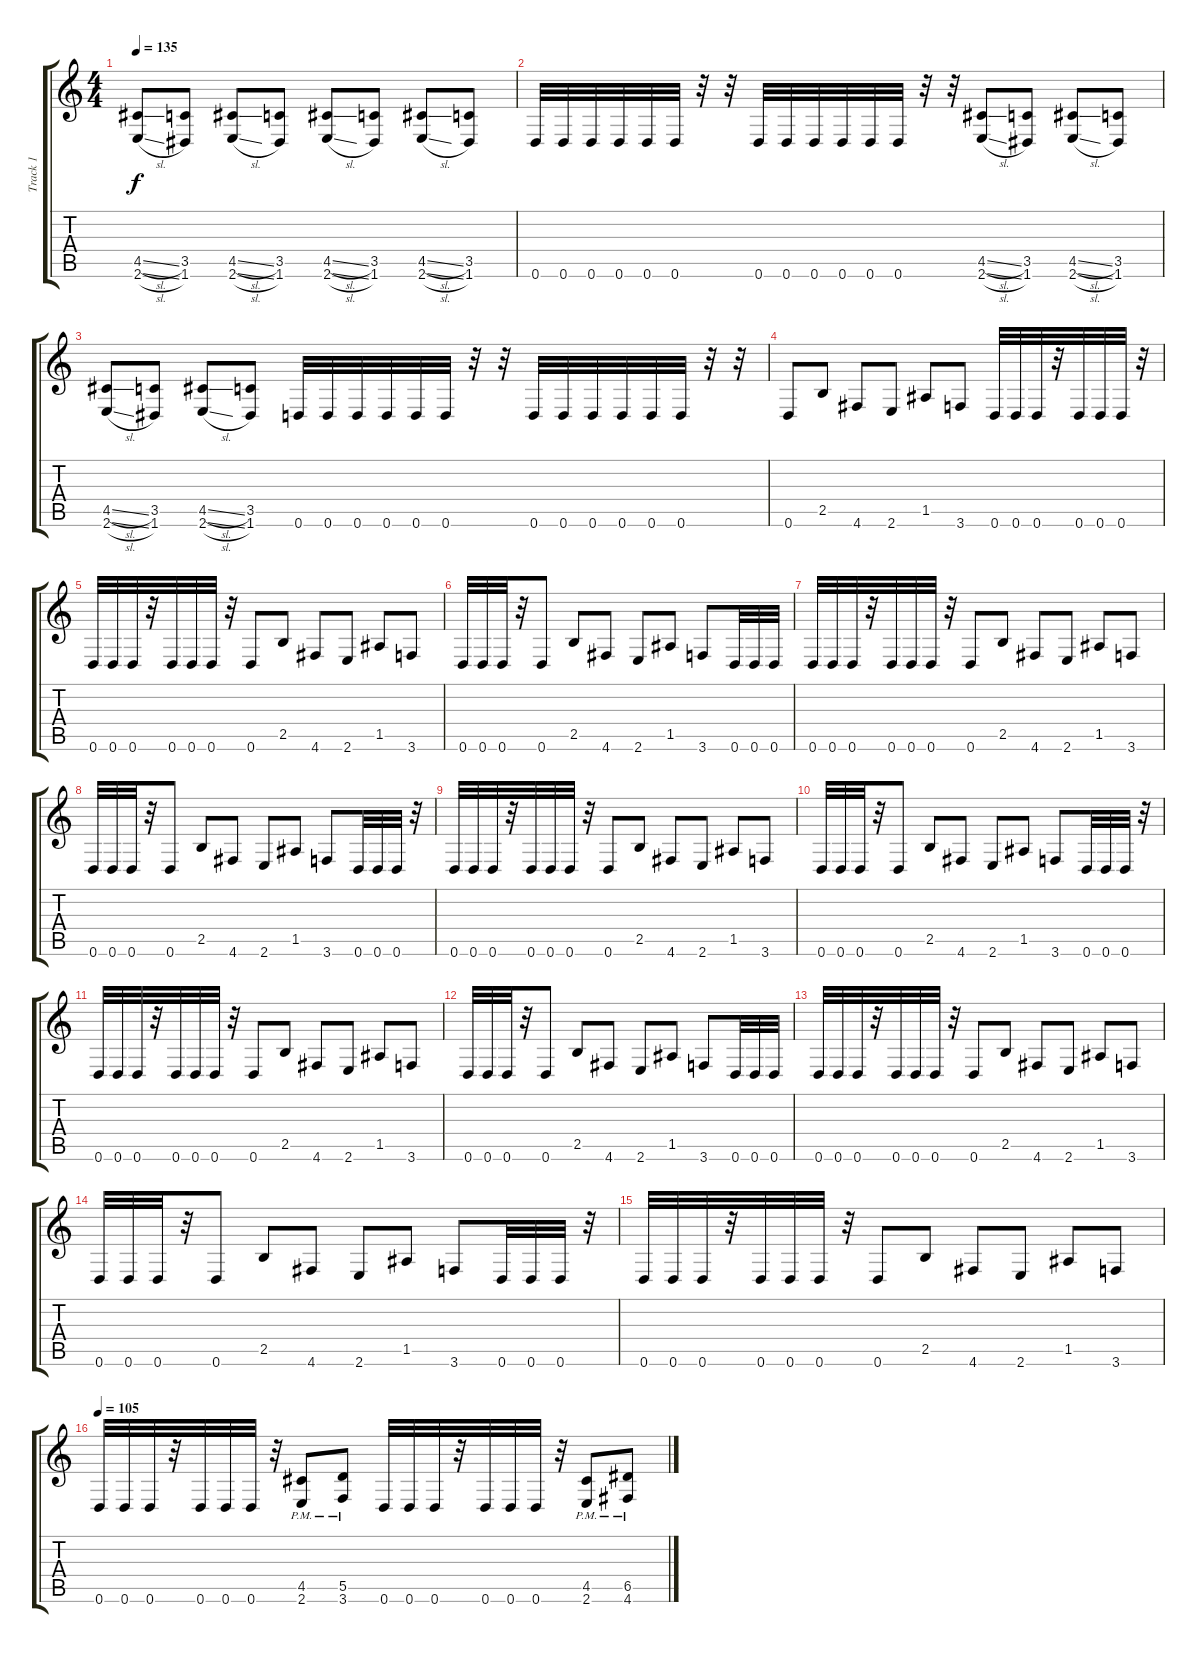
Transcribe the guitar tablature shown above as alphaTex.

\track ("Track 1" "Track 1") {instrument distortionguitar}
\staff {score tabs}
\tuning (E4 B3 G3 D3 A2 D2) {hide}
\ts (4 4)
\tempo 135
\clef g2
\ks c
(4.5{sl} 2.6{sl}).8{dy f} (3.5 1.6).8 (4.5{sl} 2.6{sl}).8 (3.5 1.6).8 (4.5{sl} 2.6{sl}).8 (3.5 1.6).8 (4.5{sl} 2.6{sl}).8 (3.5 1.6).8 |
0.6.32 0.6.32 0.6.32 0.6.32 0.6.32 0.6.32 r.32 r.32 0.6.32 0.6.32 0.6.32 0.6.32 0.6.32 0.6.32 r.32 r.32 (4.5{sl} 2.6{sl}).8 (3.5 1.6).8 (4.5{sl} 2.6{sl}).8 (3.5 1.6).8 |
(4.5{sl} 2.6{sl}).8 (3.5 1.6).8 (4.5{sl} 2.6{sl}).8 (3.5 1.6).8 0.6.32 0.6.32 0.6.32 0.6.32 0.6.32 0.6.32 r.32 r.32 0.6.32 0.6.32 0.6.32 0.6.32 0.6.32 0.6.32 r.32 r.32 |
0.6.8 2.5.8 4.6.8 2.6.8 1.5.8 3.6.8 0.6.32 0.6.32 0.6.32 r.32 0.6.32 0.6.32 0.6.32 r.32 |
0.6.32 0.6.32 0.6.32 r.32 0.6.32 0.6.32 0.6.32 r.32 0.6.8 2.5.8 4.6.8 2.6.8 1.5.8 3.6.8 |
0.6.32 0.6.32 0.6.32 r.32 0.6.8 2.5.8 4.6.8 2.6.8 1.5.8 3.6.8 0.6.32 0.6.32 0.6.32 |
0.6.32 0.6.32 0.6.32 r.32 0.6.32 0.6.32 0.6.32 r.32 0.6.8 2.5.8 4.6.8 2.6.8 1.5.8 3.6.8 |
0.6.32 0.6.32 0.6.32 r.32 0.6.8 2.5.8 4.6.8 2.6.8 1.5.8 3.6.8 0.6.32 0.6.32 0.6.32 r.32 |
0.6.32 0.6.32 0.6.32 r.32 0.6.32 0.6.32 0.6.32 r.32 0.6.8 2.5.8 4.6.8 2.6.8 1.5.8 3.6.8 |
0.6.32 0.6.32 0.6.32 r.32 0.6.8 2.5.8 4.6.8 2.6.8 1.5.8 3.6.8 0.6.32 0.6.32 0.6.32 r.32 |
0.6.32 0.6.32 0.6.32 r.32 0.6.32 0.6.32 0.6.32 r.32 0.6.8 2.5.8 4.6.8 2.6.8 1.5.8 3.6.8 |
0.6.32 0.6.32 0.6.32 r.32 0.6.8 2.5.8 4.6.8 2.6.8 1.5.8 3.6.8 0.6.32 0.6.32 0.6.32 |
0.6.32 0.6.32 0.6.32 r.32 0.6.32 0.6.32 0.6.32 r.32 0.6.8 2.5.8 4.6.8 2.6.8 1.5.8 3.6.8 |
0.6.32 0.6.32 0.6.32 r.32 0.6.8 2.5.8 4.6.8 2.6.8 1.5.8 3.6.8 0.6.32 0.6.32 0.6.32 r.32 |
0.6.32 0.6.32 0.6.32 r.32 0.6.32 0.6.32 0.6.32 r.32 0.6.8 2.5.8 4.6.8 2.6.8 1.5.8 3.6.8 |
\tempo 105
0.6.32 0.6.32 0.6.32 r.32 0.6.32 0.6.32 0.6.32 r.32 (4.5{pm} 2.6).8 (5.5{pm} 3.6).8 0.6.32 0.6.32 0.6.32 r.32 0.6.32 0.6.32 0.6.32 r.32 (4.5{pm} 2.6).8 (6.5{pm} 4.6).8
